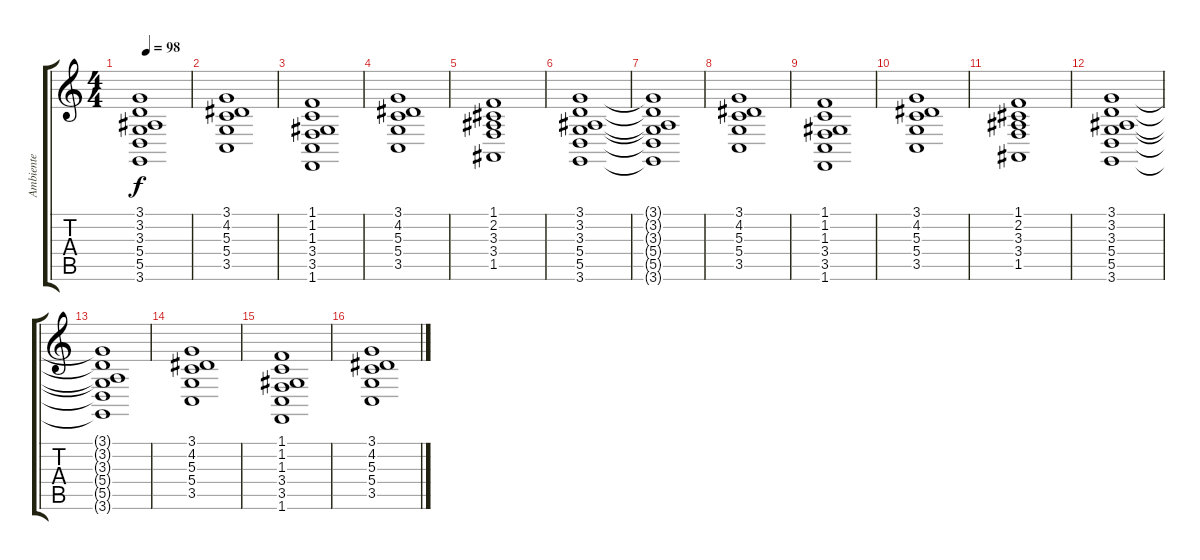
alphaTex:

\track ("Ambiente" "Ambiente") {instrument pad2warm}
\staff {score tabs}
\tuning (E4 B3 G3 D3 A2 E2) {hide}
\ts (4 4)
\tempo 98
\clef g2
\ks c
(3.1{t} 3.2{t} 3.3{t} 5.4{t} 5.5{t} 3.6{t}).1{dy f} |
(3.1 4.2 5.3 5.4 3.5).1 |
(1.1 1.2 1.3 3.4 3.5 1.6).1 |
(3.1 4.2 5.3 5.4 3.5).1 |
(1.1 2.2 3.3 3.4 1.5).1 |
(3.1 3.2 3.3 5.4 5.5 3.6).1 |
(3.1{t} 3.2{t} 3.3{t} 5.4{t} 5.5{t} 3.6{t}).1 |
(3.1 4.2 5.3 5.4 3.5).1 |
(1.1 1.2 1.3 3.4 3.5 1.6).1 |
(3.1 4.2 5.3 5.4 3.5).1 |
(1.1 2.2 3.3 3.4 1.5).1 |
(3.1 3.2 3.3 5.4 5.5 3.6).1 |
(3.1{t} 3.2{t} 3.3{t} 5.4{t} 5.5{t} 3.6{t}).1 |
(3.1 4.2 5.3 5.4 3.5).1 |
(1.1 1.2 1.3 3.4 3.5 1.6).1 |
(3.1 4.2 5.3 5.4 3.5).1
